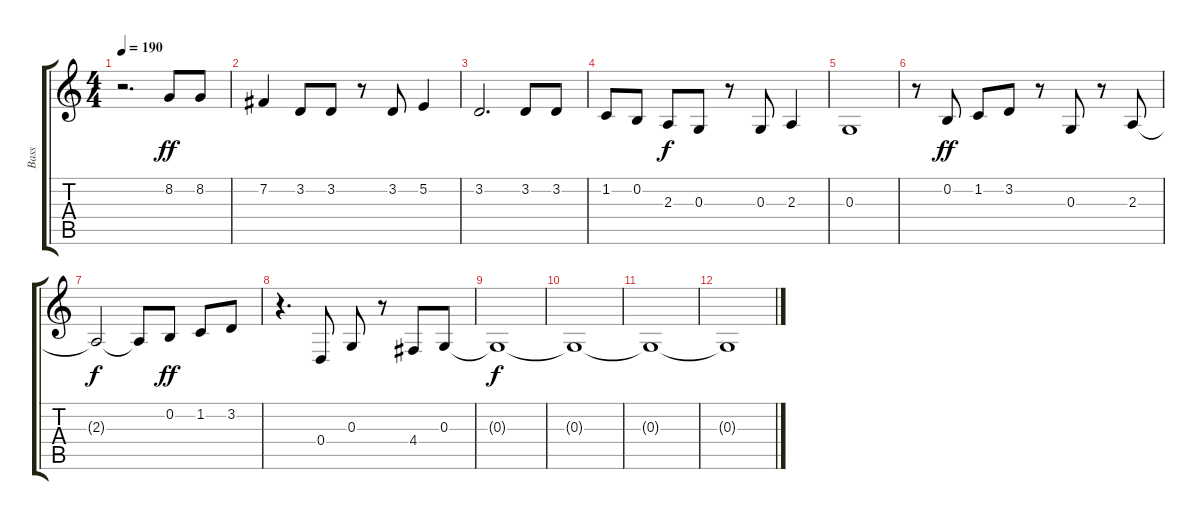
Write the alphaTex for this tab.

\track ("Bass" "Bass") {instrument voiceoohs}
\staff {score tabs}
\tuning (E4 B3 G3 D3 A2 E2) {hide}
\ts (4 4)
\tempo 190
\clef g2
\ks c
r.2{d dy f} 8.2.8{dy ff} 8.2.8 |
7.2.4 3.2.8 3.2.8 r.8 3.2.8 5.2.4 |
3.2.2{d} 3.2.8 3.2.8 |
1.2.8 0.2.8 2.3.8{dy f} 0.3.8 r.8 0.3.8 2.3.4 |
0.3.1 |
r.8 0.2.8{dy ff} 1.2.8 3.2.8 r.8 0.3.8 r.8 2.3.8 |
2.3{t}.2{dy f} 2.3{t}.8 0.2.8{dy ff} 1.2.8 3.2.8 |
r.4{d} 0.4.8 0.3.8 r.8 4.4.8 0.3.8 |
0.3{t}.1{dy f} |
0.3{t}.1 |
0.3{t}.1 |
0.3{t}.1
